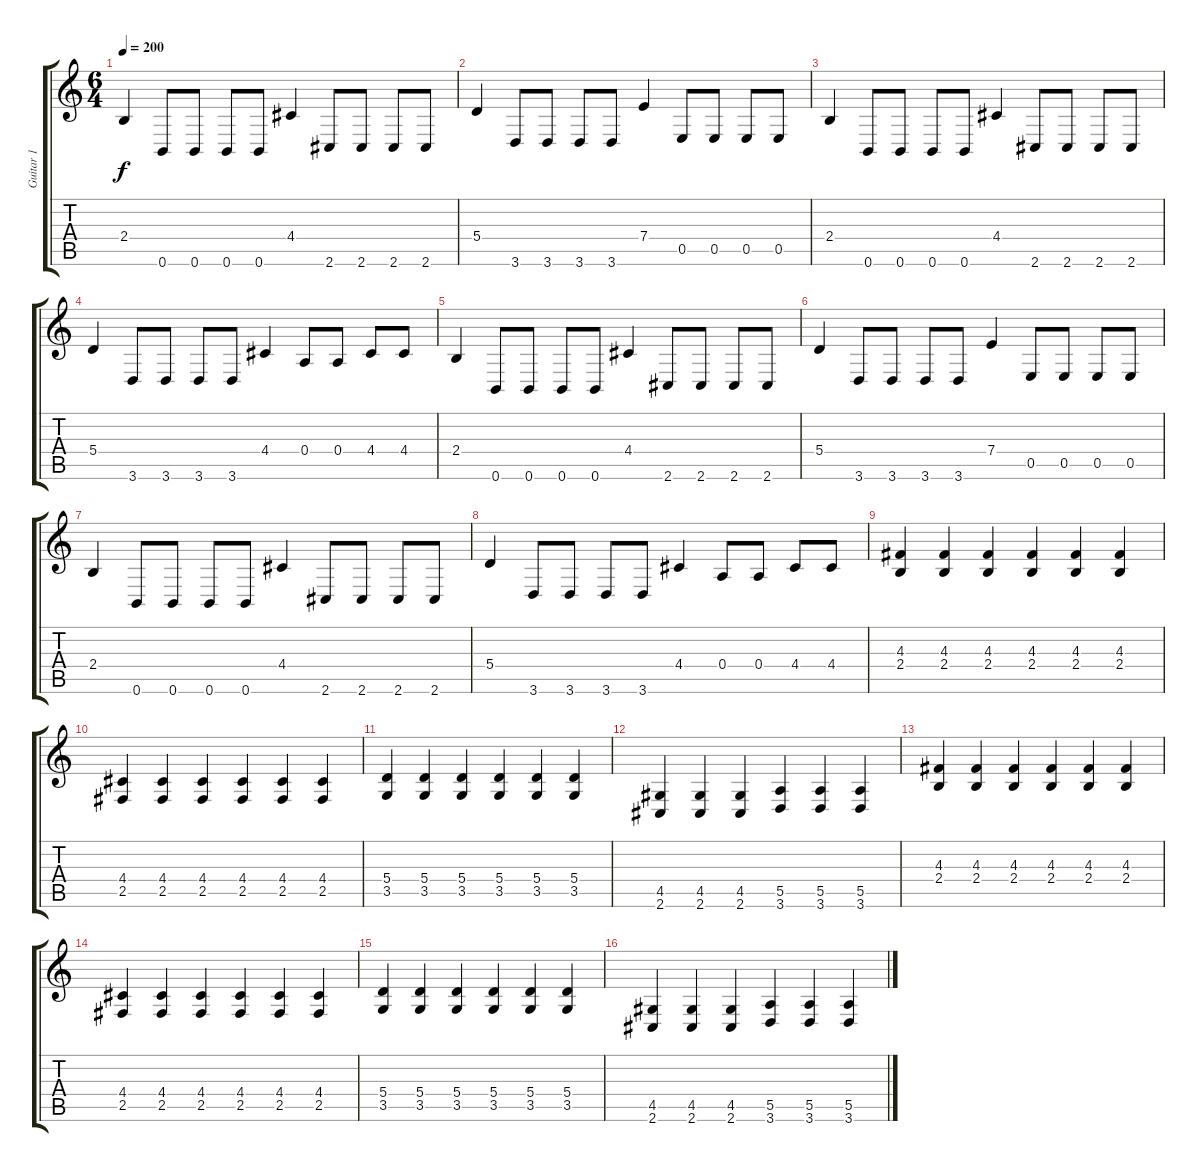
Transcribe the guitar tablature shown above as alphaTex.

\track ("Guitar 1" "Guitar 1") {instrument distortionguitar}
\staff {score tabs}
\tuning (B3 G3 D3 A2 E2 B1) {hide}
\ts (6 4)
\tempo 200
\clef g2
\ks c
2.4.4{dy f} 0.6.8 0.6.8 0.6.8 0.6.8 4.4.4 2.6.8 2.6.8 2.6.8 2.6.8 |
5.4.4 3.6.8 3.6.8 3.6.8 3.6.8 7.4.4 0.5.8 0.5.8 0.5.8 0.5.8 |
2.4.4 0.6.8 0.6.8 0.6.8 0.6.8 4.4.4 2.6.8 2.6.8 2.6.8 2.6.8 |
5.4.4 3.6.8 3.6.8 3.6.8 3.6.8 4.4.4 0.4.8 0.4.8 4.4.8 4.4.8 |
2.4.4 0.6.8 0.6.8 0.6.8 0.6.8 4.4.4 2.6.8 2.6.8 2.6.8 2.6.8 |
5.4.4 3.6.8 3.6.8 3.6.8 3.6.8 7.4.4 0.5.8 0.5.8 0.5.8 0.5.8 |
2.4.4 0.6.8 0.6.8 0.6.8 0.6.8 4.4.4 2.6.8 2.6.8 2.6.8 2.6.8 |
5.4.4 3.6.8 3.6.8 3.6.8 3.6.8 4.4.4 0.4.8 0.4.8 4.4.8 4.4.8 |
(4.3 2.4).4 (4.3 2.4).4 (4.3 2.4).4 (4.3 2.4).4 (4.3 2.4).4 (4.3 2.4).4 |
(4.4 2.5).4 (4.4 2.5).4 (4.4 2.5).4 (4.4 2.5).4 (4.4 2.5).4 (4.4 2.5).4 |
(5.4 3.5).4 (5.4 3.5).4 (5.4 3.5).4 (5.4 3.5).4 (5.4 3.5).4 (5.4 3.5).4 |
(4.5 2.6).4 (4.5 2.6).4 (4.5 2.6).4 (5.5 3.6).4 (5.5 3.6).4 (5.5 3.6).4 |
(4.3 2.4).4 (4.3 2.4).4 (4.3 2.4).4 (4.3 2.4).4 (4.3 2.4).4 (4.3 2.4).4 |
(4.4 2.5).4 (4.4 2.5).4 (4.4 2.5).4 (4.4 2.5).4 (4.4 2.5).4 (4.4 2.5).4 |
(5.4 3.5).4 (5.4 3.5).4 (5.4 3.5).4 (5.4 3.5).4 (5.4 3.5).4 (5.4 3.5).4 |
(4.5 2.6).4 (4.5 2.6).4 (4.5 2.6).4 (5.5 3.6).4 (5.5 3.6).4 (5.5 3.6).4
